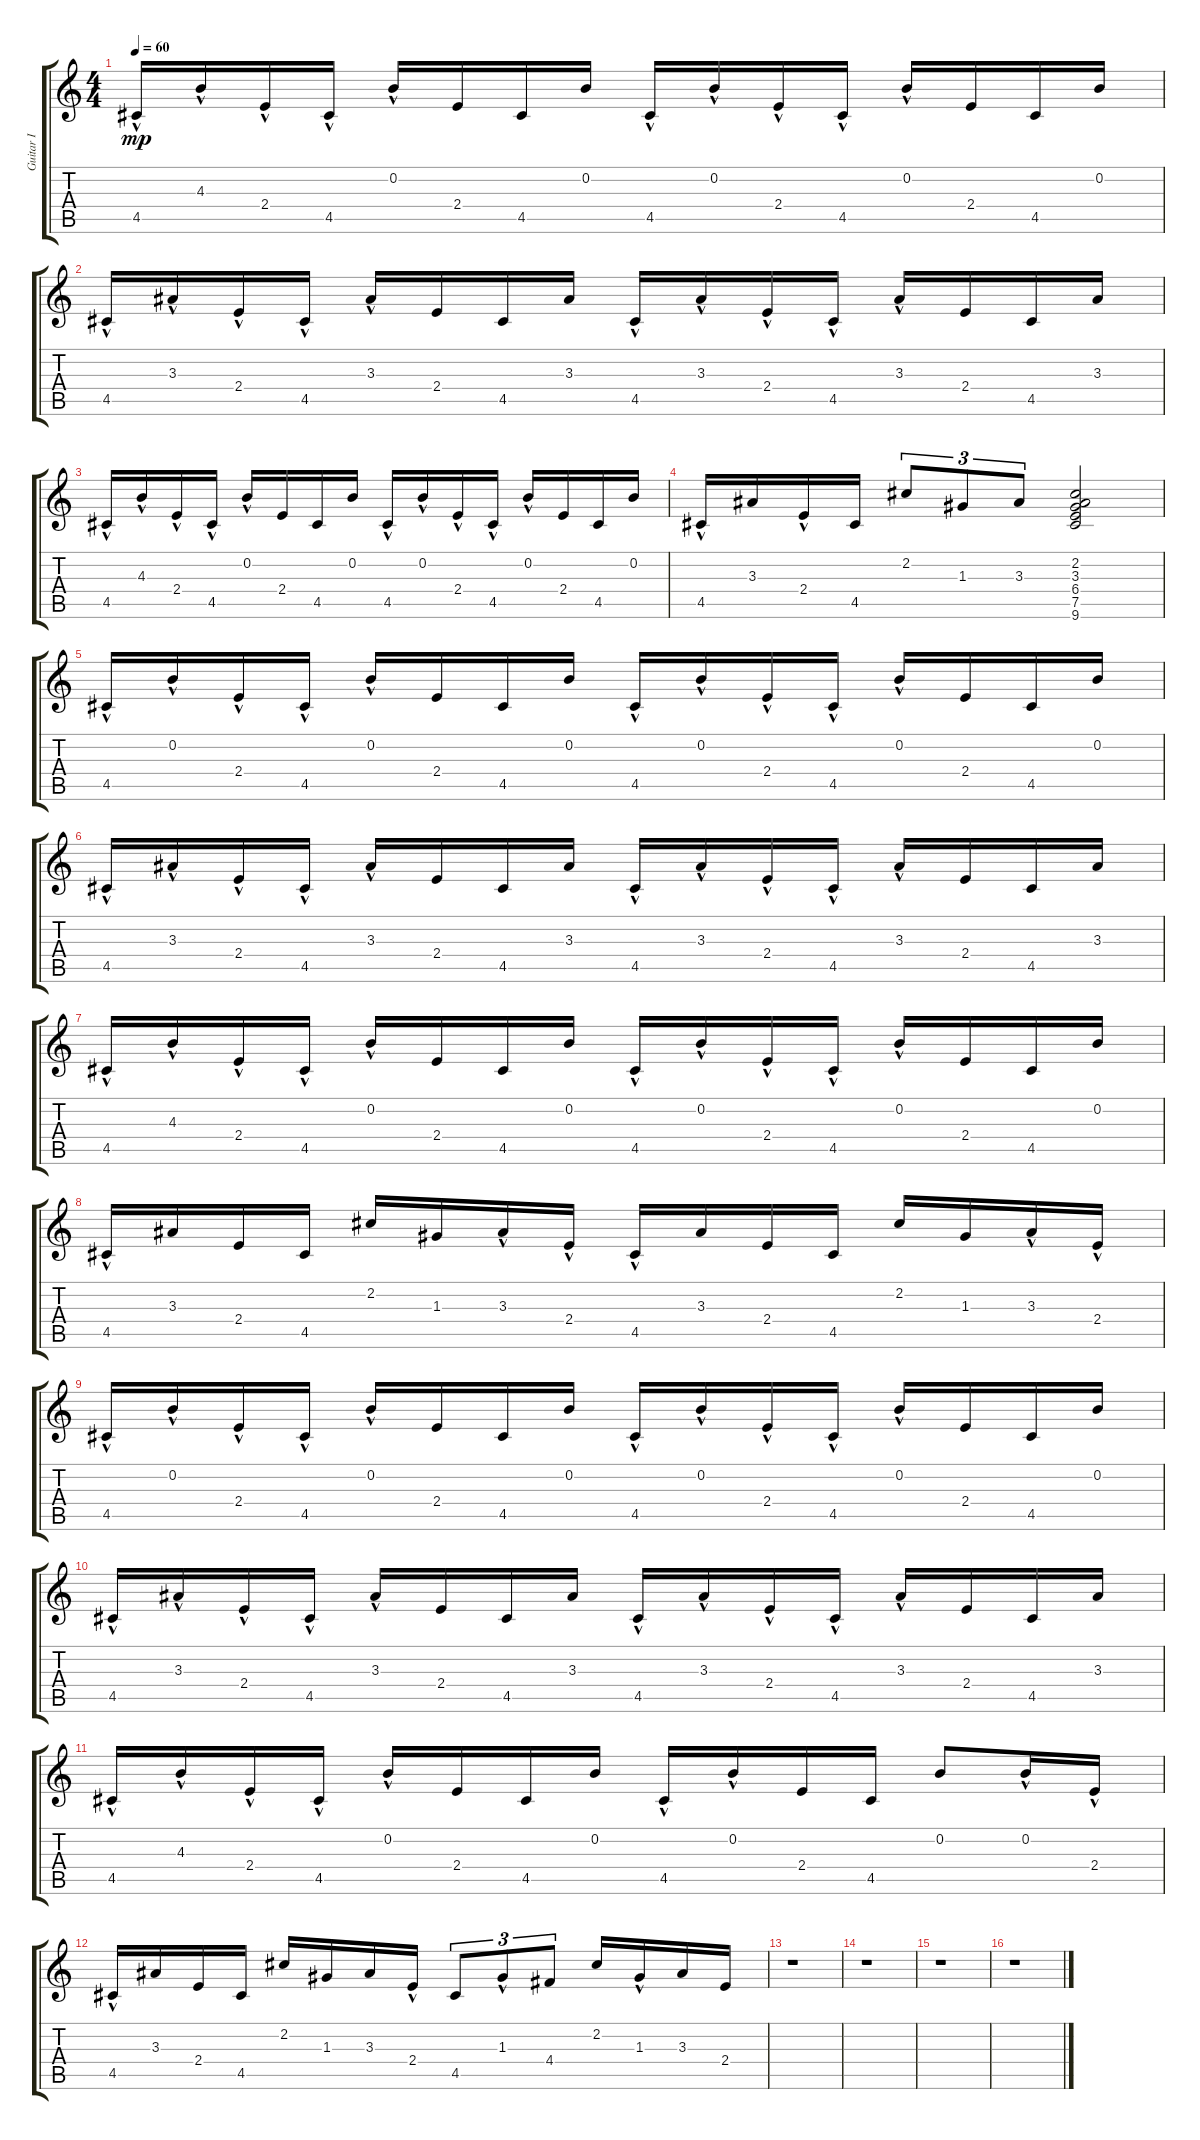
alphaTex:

\track ("Guitar I" "Guitar I") {instrument electricguitarclean}
\staff {score tabs}
\tuning (E4 B3 G3 D3 A2 E2) {hide}
\ts (4 4)
\tempo 60
\clef g2
\ks c
4.5{hac}.16{dy mp} 4.3{hac}.16 2.4{hac}.16 4.5{hac}.16 0.2{hac}.16 2.4.16 4.5.16 0.2.16 4.5{hac}.16 0.2{hac}.16 2.4{hac}.16 4.5{hac}.16 0.2{hac}.16 2.4.16 4.5.16 0.2.16 |
4.5{hac}.16 3.3{hac}.16 2.4{hac}.16 4.5{hac}.16 3.3{hac}.16 2.4.16 4.5.16 3.3.16 4.5{hac}.16 3.3{hac}.16 2.4{hac}.16 4.5{hac}.16 3.3{hac}.16 2.4.16 4.5.16 3.3.16 |
4.5{hac}.16 4.3{hac}.16 2.4{hac}.16 4.5{hac}.16 0.2{hac}.16 2.4.16 4.5.16 0.2.16 4.5{hac}.16 0.2{hac}.16 2.4{hac}.16 4.5{hac}.16 0.2{hac}.16 2.4.16 4.5.16 0.2.16 |
4.5{hac}.16 3.3.16 2.4{hac}.16 4.5.16 2.2.8{tu (3 2)} 1.3.8{tu (3 2)} 3.3.8{tu (3 2)} (2.2 3.3 6.4 7.5 9.6).2 |
4.5{hac}.16 0.2{hac}.16 2.4{hac}.16 4.5{hac}.16 0.2{hac}.16 2.4.16 4.5.16 0.2.16 4.5{hac}.16 0.2{hac}.16 2.4{hac}.16 4.5{hac}.16 0.2{hac}.16 2.4.16 4.5.16 0.2.16 |
4.5{hac}.16 3.3{hac}.16 2.4{hac}.16 4.5{hac}.16 3.3{hac}.16 2.4.16 4.5.16 3.3.16 4.5{hac}.16 3.3{hac}.16 2.4{hac}.16 4.5{hac}.16 3.3{hac}.16 2.4.16 4.5.16 3.3.16 |
4.5{hac}.16 4.3{hac}.16 2.4{hac}.16 4.5{hac}.16 0.2{hac}.16 2.4.16 4.5.16 0.2.16 4.5{hac}.16 0.2{hac}.16 2.4{hac}.16 4.5{hac}.16 0.2{hac}.16 2.4.16 4.5.16 0.2.16 |
4.5{hac}.16 3.3.16 2.4.16 4.5.16 2.2.16 1.3.16 3.3{hac}.16 2.4{hac}.16 4.5{hac}.16 3.3.16 2.4.16 4.5.16 2.2.16 1.3.16 3.3{hac}.16 2.4{hac}.16 |
4.5{hac}.16 0.2{hac}.16 2.4{hac}.16 4.5{hac}.16 0.2{hac}.16 2.4.16 4.5.16 0.2.16 4.5{hac}.16 0.2{hac}.16 2.4{hac}.16 4.5{hac}.16 0.2{hac}.16 2.4.16 4.5.16 0.2.16 |
4.5{hac}.16 3.3{hac}.16 2.4{hac}.16 4.5{hac}.16 3.3{hac}.16 2.4.16 4.5.16 3.3.16 4.5{hac}.16 3.3{hac}.16 2.4{hac}.16 4.5{hac}.16 3.3{hac}.16 2.4.16 4.5.16 3.3.16 |
4.5{hac}.16 4.3{hac}.16 2.4{hac}.16 4.5{hac}.16 0.2{hac}.16 2.4.16 4.5.16 0.2.16 4.5{hac}.16 0.2{hac}.16 2.4.16 4.5.16 0.2.8 0.2{hac}.16 2.4{hac}.16 |
4.5{hac}.16 3.3.16 2.4.16 4.5.16 2.2.16 1.3.16 3.3.16 2.4{hac}.16 4.5.8{tu (3 2)} 1.3{hac}.8{tu (3 2)} 4.4.8{tu (3 2)} 2.2.16 1.3{hac}.16 3.3.16 2.4.16 |
r.1 |
r.1 |
r.1 |
r.1
